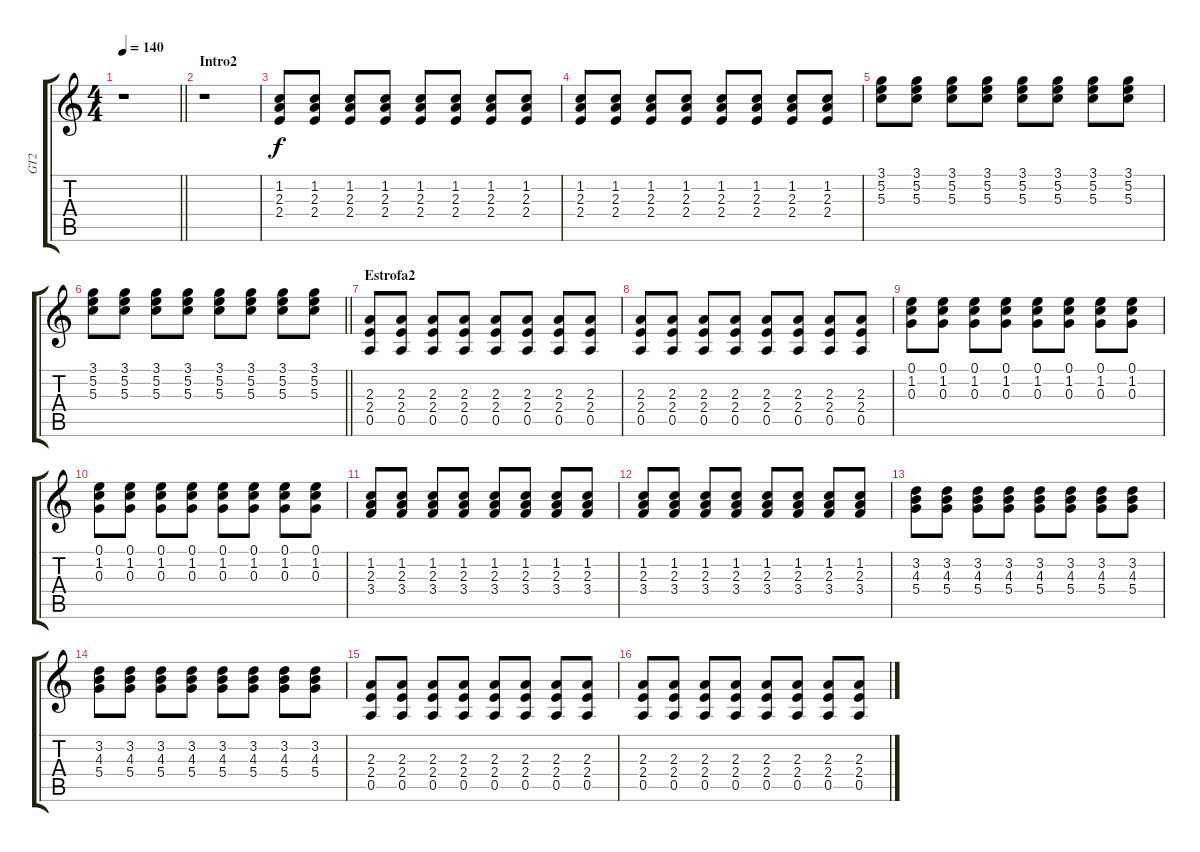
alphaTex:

\track ("GT2" "GT2") {instrument electricguitarclean}
\staff {score tabs}
\tuning (E4 B3 G3 D3 A2 E2) {hide}
\ts (4 4)
\tempo 140
\clef g2
\barLineRight lightlight
\ks c
r.1{dy f} |
\section ("" "Intro2")
r.1 |
(1.2 2.3 2.4).8 (1.2 2.3 2.4).8 (1.2 2.3 2.4).8 (1.2 2.3 2.4).8 (1.2 2.3 2.4).8 (1.2 2.3 2.4).8 (1.2 2.3 2.4).8 (1.2 2.3 2.4).8 |
(1.2 2.3 2.4).8 (1.2 2.3 2.4).8 (1.2 2.3 2.4).8 (1.2 2.3 2.4).8 (1.2 2.3 2.4).8 (1.2 2.3 2.4).8 (1.2 2.3 2.4).8 (1.2 2.3 2.4).8 |
(3.1 5.2 5.3).8 (3.1 5.2 5.3).8 (3.1 5.2 5.3).8 (3.1 5.2 5.3).8 (3.1 5.2 5.3).8 (3.1 5.2 5.3).8 (3.1 5.2 5.3).8 (3.1 5.2 5.3).8 |
\barLineRight lightlight
(3.1 5.2 5.3).8 (3.1 5.2 5.3).8 (3.1 5.2 5.3).8 (3.1 5.2 5.3).8 (3.1 5.2 5.3).8 (3.1 5.2 5.3).8 (3.1 5.2 5.3).8 (3.1 5.2 5.3).8 |
\section ("" "Estrofa2")
(2.3 2.4 0.5).8 (2.3 2.4 0.5).8 (2.3 2.4 0.5).8 (2.3 2.4 0.5).8 (2.3 2.4 0.5).8 (2.3 2.4 0.5).8 (2.3 2.4 0.5).8 (2.3 2.4 0.5).8 |
(2.3 2.4 0.5).8 (2.3 2.4 0.5).8 (2.3 2.4 0.5).8 (2.3 2.4 0.5).8 (2.3 2.4 0.5).8 (2.3 2.4 0.5).8 (2.3 2.4 0.5).8 (2.3 2.4 0.5).8 |
(0.1 1.2 0.3).8 (0.1 1.2 0.3).8 (0.1 1.2 0.3).8 (0.1 1.2 0.3).8 (0.1 1.2 0.3).8 (0.1 1.2 0.3).8 (0.1 1.2 0.3).8 (0.1 1.2 0.3).8 |
(0.1 1.2 0.3).8 (0.1 1.2 0.3).8 (0.1 1.2 0.3).8 (0.1 1.2 0.3).8 (0.1 1.2 0.3).8 (0.1 1.2 0.3).8 (0.1 1.2 0.3).8 (0.1 1.2 0.3).8 |
(1.2 2.3 3.4).8 (1.2 2.3 3.4).8 (1.2 2.3 3.4).8 (1.2 2.3 3.4).8 (1.2 2.3 3.4).8 (1.2 2.3 3.4).8 (1.2 2.3 3.4).8 (1.2 2.3 3.4).8 |
(1.2 2.3 3.4).8 (1.2 2.3 3.4).8 (1.2 2.3 3.4).8 (1.2 2.3 3.4).8 (1.2 2.3 3.4).8 (1.2 2.3 3.4).8 (1.2 2.3 3.4).8 (1.2 2.3 3.4).8 |
(3.2 4.3 5.4).8 (3.2 4.3 5.4).8 (3.2 4.3 5.4).8 (3.2 4.3 5.4).8 (3.2 4.3 5.4).8 (3.2 4.3 5.4).8 (3.2 4.3 5.4).8 (3.2 4.3 5.4).8 |
(3.2 4.3 5.4).8 (3.2 4.3 5.4).8 (3.2 4.3 5.4).8 (3.2 4.3 5.4).8 (3.2 4.3 5.4).8 (3.2 4.3 5.4).8 (3.2 4.3 5.4).8 (3.2 4.3 5.4).8 |
(2.3 2.4 0.5).8 (2.3 2.4 0.5).8 (2.3 2.4 0.5).8 (2.3 2.4 0.5).8 (2.3 2.4 0.5).8 (2.3 2.4 0.5).8 (2.3 2.4 0.5).8 (2.3 2.4 0.5).8 |
(2.3 2.4 0.5).8 (2.3 2.4 0.5).8 (2.3 2.4 0.5).8 (2.3 2.4 0.5).8 (2.3 2.4 0.5).8 (2.3 2.4 0.5).8 (2.3 2.4 0.5).8 (2.3 2.4 0.5).8
